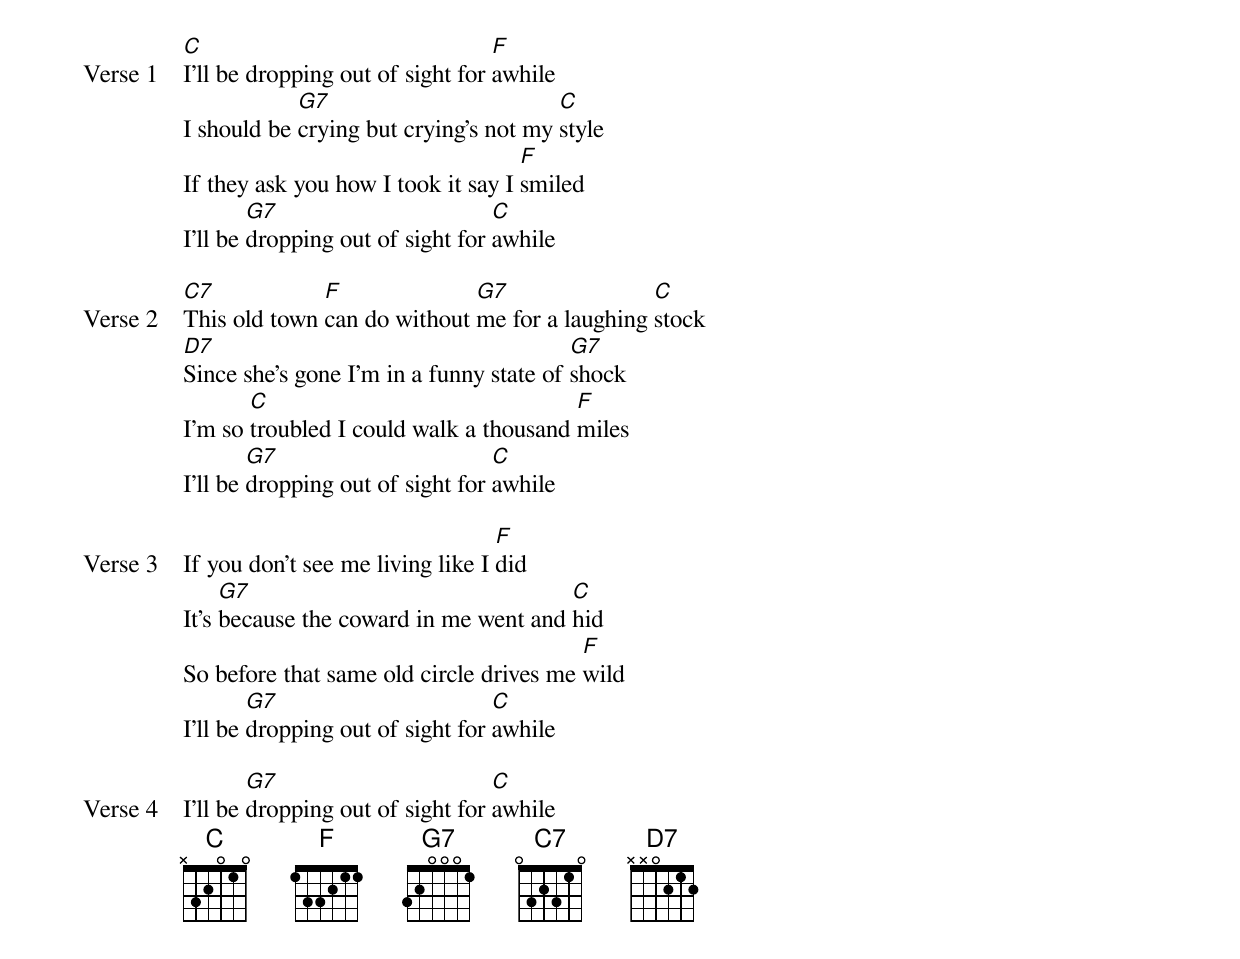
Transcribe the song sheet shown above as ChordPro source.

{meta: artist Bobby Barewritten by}
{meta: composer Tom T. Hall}
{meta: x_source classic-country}
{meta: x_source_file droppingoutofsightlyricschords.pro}
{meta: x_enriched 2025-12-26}

{start_of_verse: Verse 1}
[C]I'll be dropping out of sight for [F]awhile
I should be [G7]crying but crying's not my [C]style
If they ask you how I took it say I [F]smiled
I'll be [G7]dropping out of sight for [C]awhile
{end_of_verse}

{start_of_verse: Verse 2}
[C7]This old town [F]can do without [G7]me for a laughing [C]stock
[D7]Since she's gone I'm in a funny state of [G7]shock
I'm so [C]troubled I could walk a thousand [F]miles
I'll be [G7]dropping out of sight for [C]awhile
{end_of_verse}

{start_of_verse: Verse 3}
If you don't see me living like I [F]did
It's [G7]because the coward in me went and [C]hid
So before that same old circle drives me [F]wild
I'll be [G7]dropping out of sight for [C]awhile
{end_of_verse}

{start_of_verse: Verse 4}
I'll be [G7]dropping out of sight for [C]awhile
{end_of_verse}
